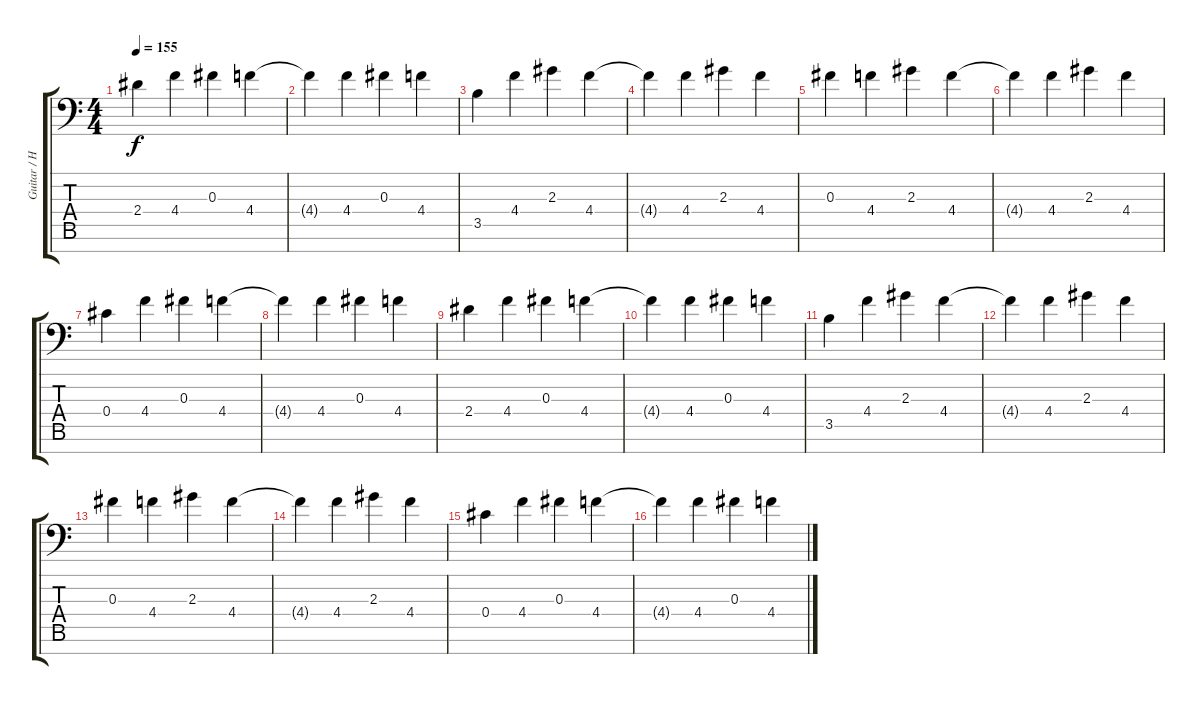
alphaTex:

\track ("Guitar / Head" "Guitar / H") {instrument overdrivenguitar}
\staff {score tabs}
\tuning (Eb4 Bb3 Gb3 Db3 Ab2 Eb2 Bb1) {hide}
\ts (4 4)
\tempo 155
\clef f4
\ks c
2.4.4{dy f} 4.4.4 0.3.4 4.4.4 |
4.4{t}.4 4.4.4 0.3.4 4.4.4 |
3.5.4 4.4.4 2.3.4 4.4.4 |
4.4{t}.4 4.4.4 2.3.4 4.4.4 |
0.3.4 4.4.4 2.3.4 4.4.4 |
4.4{t}.4 4.4.4 2.3.4 4.4.4 |
0.4.4 4.4.4 0.3.4 4.4.4 |
4.4{t}.4 4.4.4 0.3.4 4.4.4 |
2.4.4 4.4.4 0.3.4 4.4.4 |
4.4{t}.4 4.4.4 0.3.4 4.4.4 |
3.5.4 4.4.4 2.3.4 4.4.4 |
4.4{t}.4 4.4.4 2.3.4 4.4.4 |
0.3.4 4.4.4 2.3.4 4.4.4 |
4.4{t}.4 4.4.4 2.3.4 4.4.4 |
0.4.4 4.4.4 0.3.4 4.4.4 |
4.4{t}.4 4.4.4 0.3.4 4.4.4
